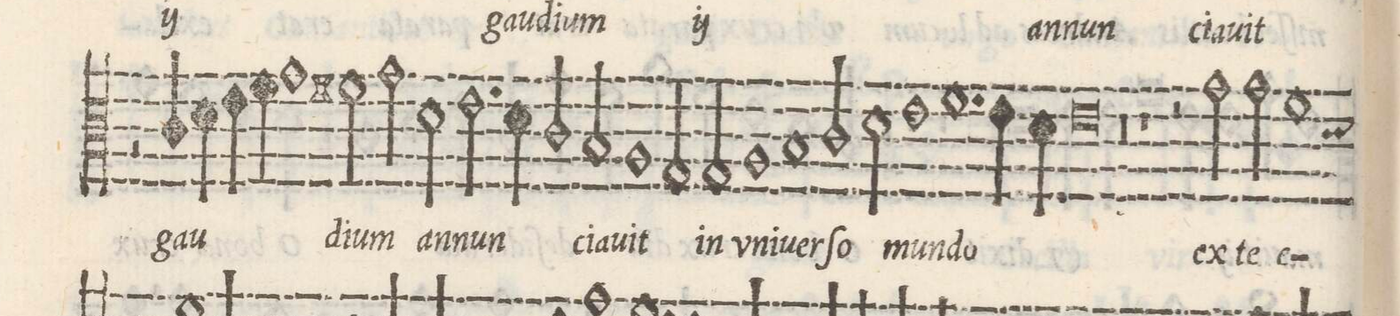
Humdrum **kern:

**kern	**text
*I"Tenor	*
*clefC3	*
*k[]	*
*met(C|)	*
*M2/1	*
=21-	=21-
2r	.
4c/	gau-
4d\	.
4e\	.
4fny\	.
1g\	.
=22-	=22-
2f#X\	-di-
2g\	-um
2d\	an-
=23-	=23-
2.e\	-nun-
4d\	.
2c/	.
2B/	-ci-
=24-	=24-
1A	-a-
2G/	-uit
2G/	in
=25-	=25-
1A	v-
1B	-ni-
=26-	=26-
2c/	-uer-
2d\	-ſo
1e	mun-
=27-	=27-
1.fny	-do
4e\	.
4d\	.
=28-	=28-
0e	.
=29-	=29-
0r	.
=30-	=30-
1r	.
2r	.
2g\	ex
=31-	=31-
2g\	te
1f	e-
*-	*-
